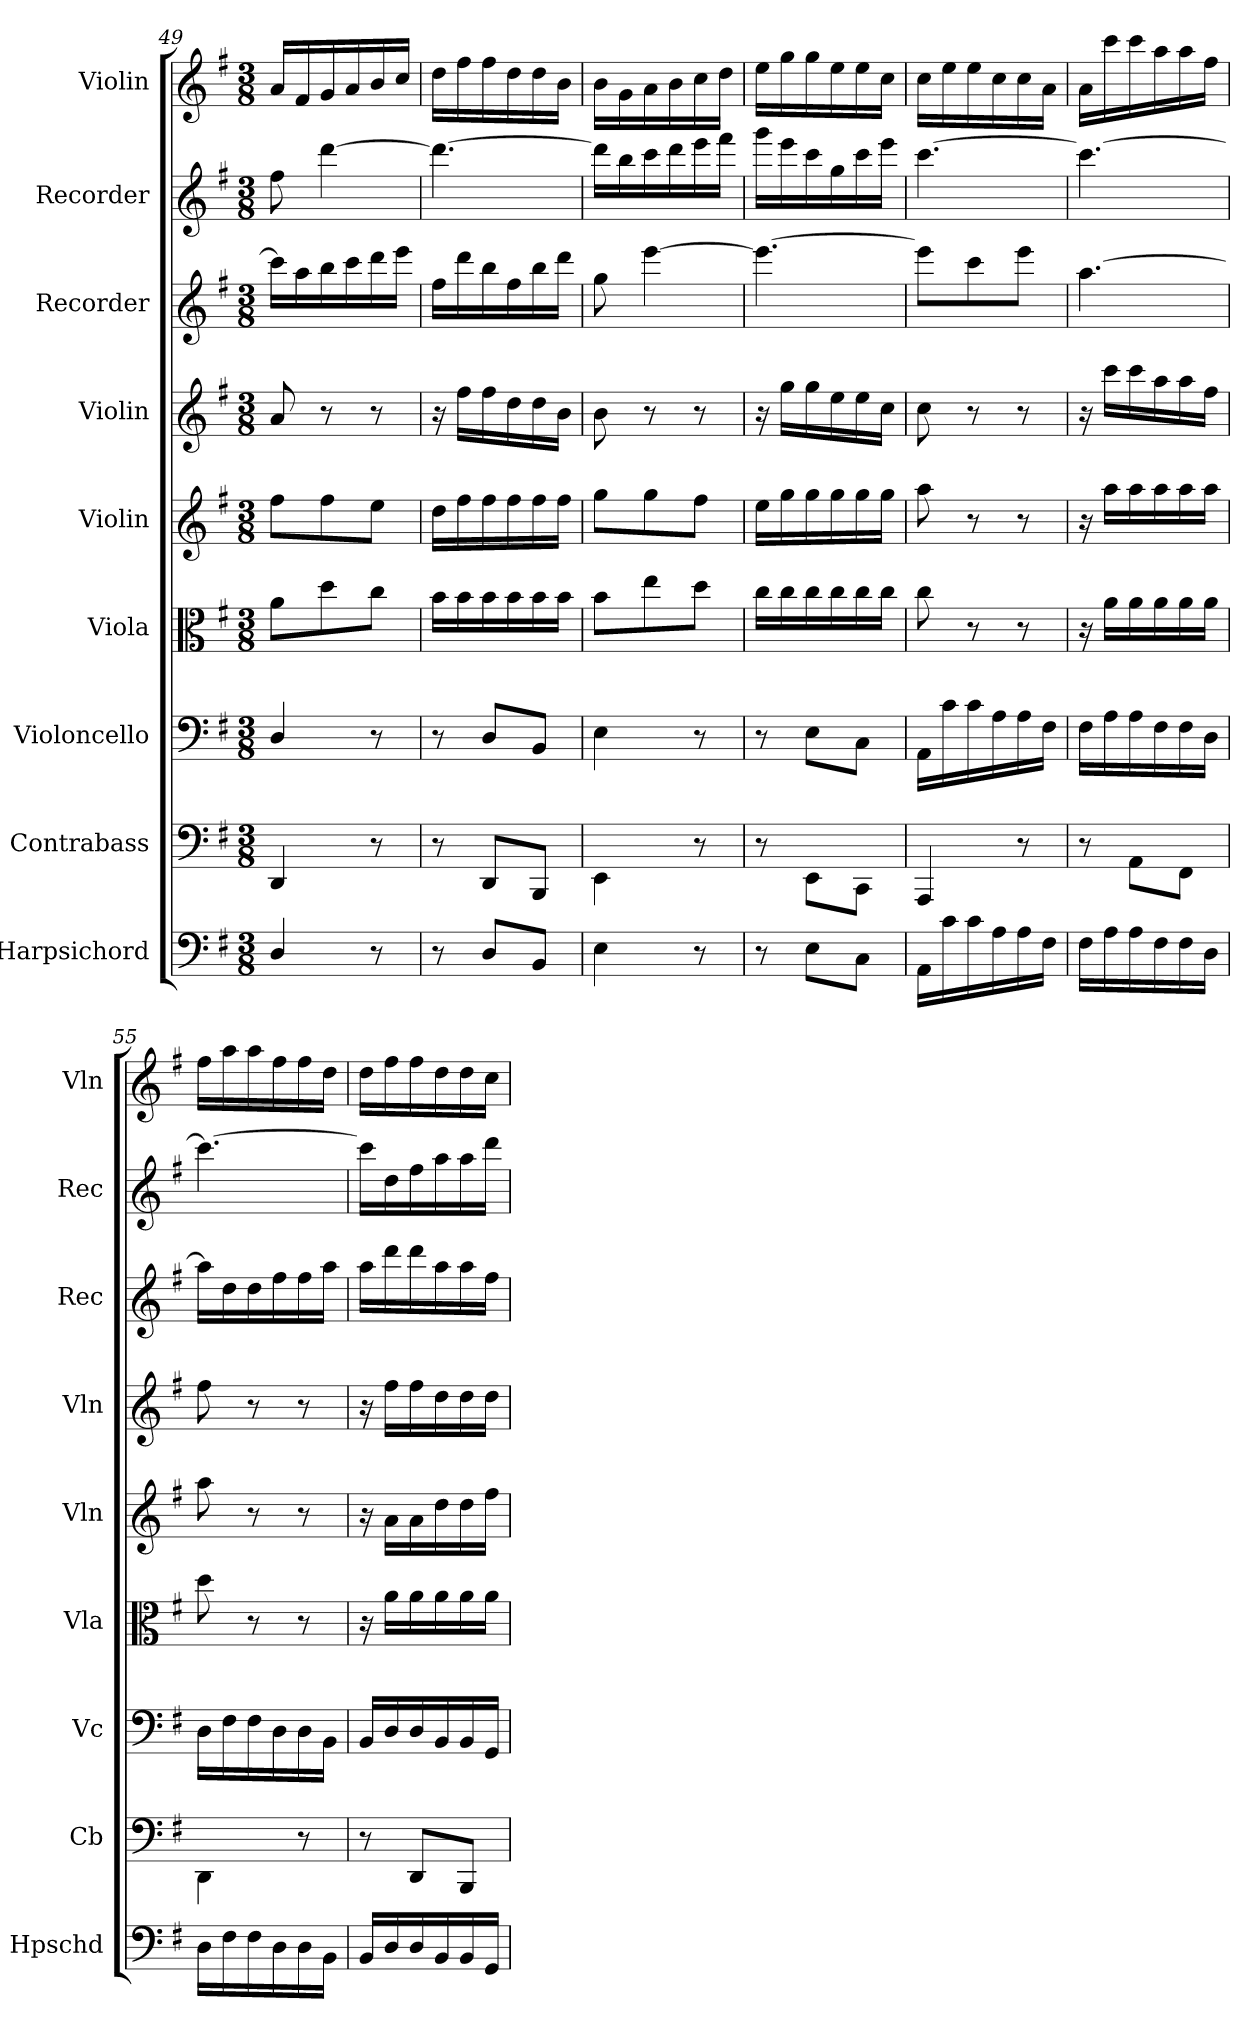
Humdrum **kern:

**kern	**kern	**kern	**kern	**kern	**kern	**kern	**kern	**kern
*part9	*part8	*part7	*part6	*part5	*part4	*part3	*part2	*part1
*staff9	*staff8	*staff7	*staff6	*staff5	*staff4	*staff3	*staff2	*staff1
*I"Harpsichord	*I"Contrabass	*I"Violoncello	*I"Viola	*I"Violin	*I"Violin	*I"Recorder	*I"Recorder	*I"Violin
*I'Hpschd	*I'Cb	*I'Vc	*I'Vla	*I'Vln	*I'Vln	*I'Rec	*I'Rec	*I'Vln
*clefF4	*clefF4	*clefF4	*clefC3	*clefG2	*clefG2	*clefG2	*clefG2	*clefG2
*	*ITrd7c12	*	*	*	*	*	*	*
*k[f#]	*k[f#]	*k[f#]	*k[f#]	*k[f#]	*k[f#]	*k[f#]	*k[f#]	*k[f#]
*G:	*G:	*G:	*G:	*G:	*G:	*G:	*G:	*G:
*M3/8	*M3/8	*M3/8	*M3/8	*M3/8	*M3/8	*M3/8	*M3/8	*M3/8
=49	=49	=49	=49	=49	=49	=49	=49	=49
4D/	4DDD/	4D/	8a\L	8ff#\L	8a/	16ccc\LL]	8ff#\	16a/LL
.	.	.	.	.	.	16aa\	.	16f#/
.	.	.	8dd\	8ff#\	8r	16bb\	[4ddd\	16g/
.	.	.	.	.	.	16ccc\	.	16a/
8r	8r	8r	8cc\J	8ee\J	8r	16ddd\	.	16b/
.	.	.	.	.	.	16eee\JJ	.	16cc/JJ
=50	=50	=50	=50	=50	=50	=50	=50	=50
8r	8r	8r	16b\LL	16dd\LL	16r	16ff#\LL	4.ddd\_	16dd\LL
.	.	.	16b\	16ff#\	16ff#\LL	16ddd\	.	16ff#\
8D/L	8DDD/L	8D/L	16b\	16ff#\	16ff#\	16bb\	.	16ff#\
.	.	.	16b\	16ff#\	16dd\	16ff#\	.	16dd\
8BB/J	8BBBB/J	8BB/J	16b\	16ff#\	16dd\	16bb\	.	16dd\
.	.	.	16b\JJ	16ff#\JJ	16b\JJ	16ddd\JJ	.	16b\JJ
=51	=51	=51	=51	=51	=51	=51	=51	=51
4E\	4EEE\	4E\	8b\L	8gg\L	8b\	8gg\	16ddd\LL]	16b\LL
.	.	.	.	.	.	.	16bb\	16g\
.	.	.	8ee\	8gg\	8r	[4eee\	16ccc\	16a\
.	.	.	.	.	.	.	16ddd\	16b\
8r	8r	8r	8dd\J	8ff#\J	8r	.	16eee\	16cc\
.	.	.	.	.	.	.	16fff#\JJ	16dd\JJ
=52	=52	=52	=52	=52	=52	=52	=52	=52
8r	8r	8r	16cc\LL	16ee\LL	16r	4.eee\_	16ggg\LL	16ee\LL
.	.	.	16cc\	16gg\	16gg\LL	.	16eee\	16gg\
8E\L	8EEE\L	8E\L	16cc\	16gg\	16gg\	.	16ccc\	16gg\
.	.	.	16cc\	16gg\	16ee\	.	16gg\	16ee\
8C\J	8CCC\J	8C\J	16cc\	16gg\	16ee\	.	16ccc\	16ee\
.	.	.	16cc\JJ	16gg\JJ	16cc\JJ	.	16eee\JJ	16cc\JJ
=53	=53	=53	=53	=53	=53	=53	=53	=53
16AA\LL	4AAAA/	16AA\LL	8cc\	8aa\	8cc\	8eee\L]	[4.ccc\	16cc\LL
16c\	.	16c\	.	.	.	.	.	16ee\
16c\	.	16c\	8r	8r	8r	8ccc\	.	16ee\
16A\	.	16A\	.	.	.	.	.	16cc\
16A\	8r	16A\	8r	8r	8r	8eee\J	.	16cc\
16F#\JJ	.	16F#\JJ	.	.	.	.	.	16a\JJ
=54	=54	=54	=54	=54	=54	=54	=54	=54
16F#\LL	8r	16F#\LL	16r	16r	16r	[4.aa\	4.ccc\_	16a\LL
16A\	.	16A\	16a\LL	16aa\LL	16ccc\LL	.	.	16ccc\
16A\	8AAA\L	16A\	16a\	16aa\	16ccc\	.	.	16ccc\
16F#\	.	16F#\	16a\	16aa\	16aa\	.	.	16aa\
16F#\	8FFF#\J	16F#\	16a\	16aa\	16aa\	.	.	16aa\
16D\JJ	.	16D\JJ	16a\JJ	16aa\JJ	16ff#\JJ	.	.	16ff#\JJ
=55	=55	=55	=55	=55	=55	=55	=55	=55
16D\LL	4DDD\	16D\LL	8dd\	8aa\	8ff#\	16aa\LL]	4.ccc\_	16ff#\LL
16F#\	.	16F#\	.	.	.	16dd\	.	16aa\
16F#\	.	16F#\	8r	8r	8r	16dd\	.	16aa\
16D\	.	16D\	.	.	.	16ff#\	.	16ff#\
16D\	8r	16D\	8r	8r	8r	16ff#\	.	16ff#\
16BB\JJ	.	16BB\JJ	.	.	.	16aa\JJ	.	16dd\JJ
=56	=56	=56	=56	=56	=56	=56	=56	=56
16BB/LL	8r	16BB/LL	16r	16r	16r	16aa\LL	16ccc\LL]	16dd\LL
16D/	.	16D/	16a\LL	16a\LL	16ff#\LL	16ddd\	16dd\	16ff#\
16D/	8DDD/L	16D/	16a\	16a\	16ff#\	16ddd\	16ff#\	16ff#\
16BB/	.	16BB/	16a\	16dd\	16dd\	16aa\	16aa\	16dd\
16BB/	8BBBB/J	16BB/	16a\	16dd\	16dd\	16aa\	16aa\	16dd\
16GG/JJ	.	16GG/JJ	16a\JJ	16ff#\JJ	16dd\JJ	16ff#\JJ	16ddd\JJ	16cc\JJ
=	=	=	=	=	=	=	=	=
*-	*-	*-	*-	*-	*-	*-	*-	*-
